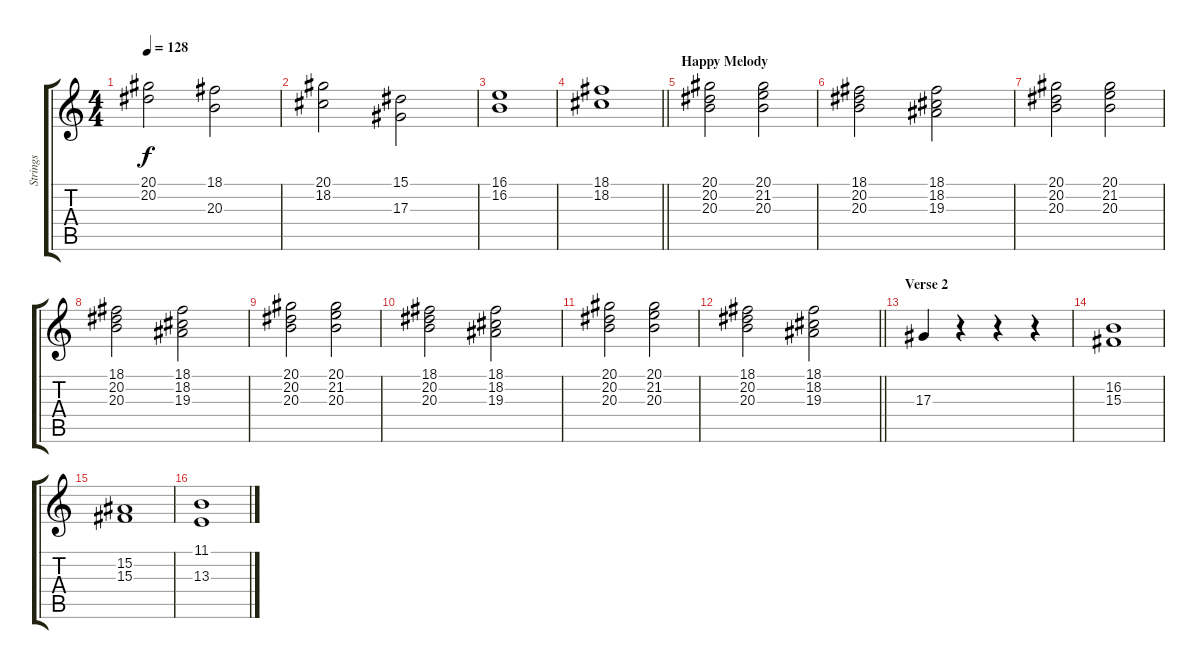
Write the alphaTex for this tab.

\track ("Strings" "Strings") {instrument stringensemble1}
\staff {score tabs}
\tuning (C4 G3 Eb3 Bb2 F2 C2) {hide}
\ts (4 4)
\tempo 128
\clef g2
\ks c
(20.1 20.2).2{dy f} (18.1 20.3).2 |
(20.1 18.2).2 (15.1 17.3).2 |
(16.1 16.2).1 |
\barLineRight lightlight
(18.1 18.2).1 |
\section ("" "Happy Melody")
(20.1 20.2 20.3).2 (20.1 21.2 20.3).2 |
(18.1 20.2 20.3).2 (18.1 18.2 19.3).2 |
(20.1 20.2 20.3).2 (20.1 21.2 20.3).2 |
(18.1 20.2 20.3).2 (18.1 18.2 19.3).2 |
(20.1 20.2 20.3).2 (20.1 21.2 20.3).2 |
(18.1 20.2 20.3).2 (18.1 18.2 19.3).2 |
(20.1 20.2 20.3).2 (20.1 21.2 20.3).2 |
\barLineRight lightlight
(18.1 20.2 20.3).2 (18.1 18.2 19.3).2 |
\section ("" "Verse 2")
17.3.4 r.4 r.4 r.4 |
(16.2 15.3).1 |
(15.2 15.3).1 |
(11.1 13.3).1
